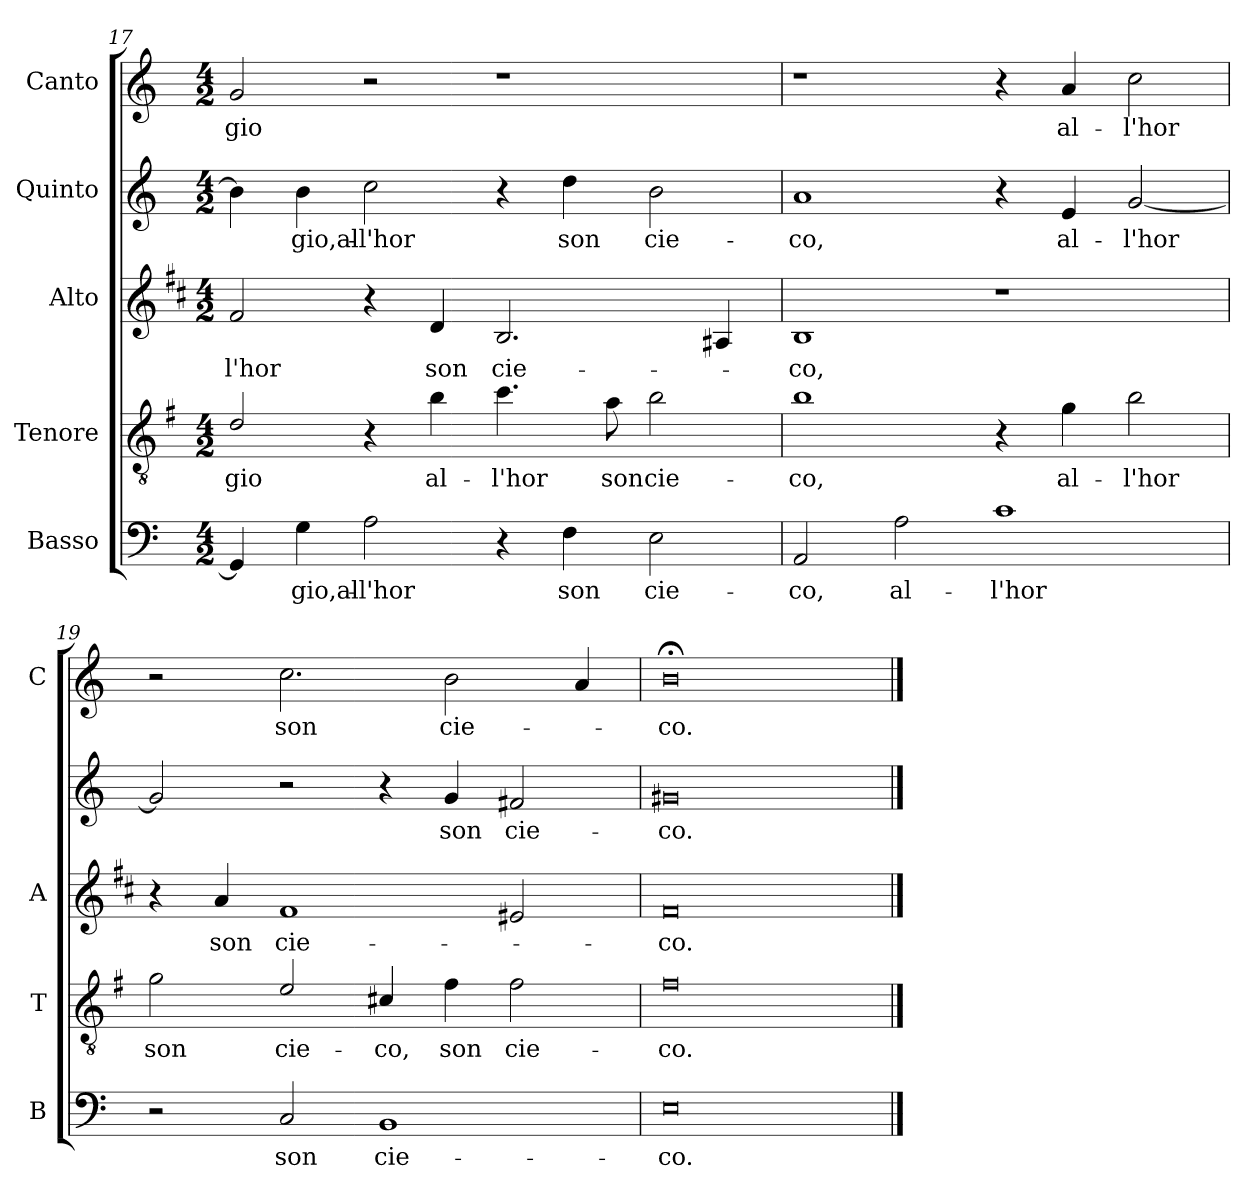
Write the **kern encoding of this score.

**kern	**text	**kern	**text	**kern	**text	**kern	**text	**kern	**text
*part5	*part5	*part4	*part4	*part3	*part3	*part2	*part2	*part1	*part1
*staff5	*staff5	*staff4	*staff4	*staff3	*staff3	*staff2	*staff2	*staff1	*staff1
*I"Basso	*	*I"Tenore	*	*I"Alto	*	*I"Quinto	*	*I"Canto	*
*I'B	*	*I'T	*	*I'A	*	*	*	*I'C	*
!!LO:LB:g=z
*clefF4	*	*clefGv2	*	*clefG2	*	*clefG2	*	*clefG2	*
*	*	*ITrd4c7	*	*ITrd1c2	*	*	*	*	*
*k[]	*	*k[]	*	*k[]	*	*k[]	*	*k[]	*
*C:	*	*C:	*	*C:	*	*C:	*	*C:	*
*M4/2	*	*M4/2	*	*M4/2	*	*M4/2	*	*M4/2	*
=17	=17	=17	=17	=17	=17	=17	=17	=17	=17
!	!	!	!LO:LY:b	!	!LO:LY:b	!	!	!	!LO:LY:b
4GG/]	.	2G/	-gio	2e/	-l'hor	4b\]	.	2g/	-gio
!	!LO:LY:b	!	!	!	!	!	!LO:LY:b	!	!
4G\	-gio,al-	.	.	.	.	4b\	-gio,al-	.	.
!	!LO:LY:b	!	!	!	!	!	!LO:LY:b	!	!
2A\	-l'hor	4r	.	4r	.	2cc\	-l'hor	2r	.
!	!	!	!LO:LY:b	!	!LO:LY:b	!	!	!	!
.	.	4e\	al-	4c/	son	.	.	.	.
!	!	!	!LO:LY:b	!	!LO:LY:b	!	!	!	!
4r	.	4.f\	-l'hor	2.A/	cie-	4r	.	1r	.
!	!LO:LY:b	!	!	!	!	!	!LO:LY:b	!	!
4F\	son	.	.	.	.	4dd\	son	.	.
!	!	!	!LO:LY:b	!	!	!	!	!	!
.	.	8d\	son	.	.	.	.	.	.
!	!LO:LY:b	!	!LO:LY:b	!	!	!	!LO:LY:b	!	!
2E\	cie-	2e\	cie-	.	.	2b\	cie-	.	.
.	.	.	.	4G#X/	.	.	.	.	.
=18	=18	=18	=18	=18	=18	=18	=18	=18	=18
!	!LO:LY:b	!	!LO:LY:b	!	!LO:LY:b	!	!LO:LY:b	!	!
2AA/	-co,	1e	-co,	1A	-co,	1a	-co,	1r	.
!	!LO:LY:b	!	!	!	!	!	!	!	!
2A\	al-	.	.	.	.	.	.	.	.
!	!LO:LY:b	!	!	!	!	!	!	!	!
1c	-l'hor	4r	.	1r	.	4r	.	4r	.
!	!	!	!LO:LY:b	!	!	!	!LO:LY:b	!	!LO:LY:b
.	.	4c\	al-	.	.	4e/	al-	4a/	al-
!	!	!	!LO:LY:b	!	!	!	!LO:LY:b	!	!LO:LY:b
.	.	2e\	-l'hor	.	.	[2g/	-l'hor	2cc\	-l'hor
=19	=19	=19	=19	=19	=19	=19	=19	=19	=19
!	!	!	!LO:LY:b	!	!	!	!	!	!
2r	.	2c\	son	4r	.	2g/]	.	2r	.
!	!	!	!	!	!LO:LY:b	!	!	!	!
.	.	.	.	4g/	son	.	.	.	.
!	!LO:LY:b	!	!LO:LY:b	!	!LO:LY:b	!	!	!	!LO:LY:b
2C/	son	2A/	cie-	1e	cie-	2r	.	2.cc\	son
!	!LO:LY:b	!	!LO:LY:b	!	!	!	!	!	!
1BB	cie-	4F#X/	-co,	.	.	4r	.	.	.
!	!	!	!LO:LY:b	!	!	!	!LO:LY:b	!	!LO:LY:b
.	.	4B\	son	.	.	4g/	son	2b\	cie-
!	!	!	!LO:LY:b	!	!	!	!LO:LY:b	!	!
.	.	2B\	cie-	2d#X/	.	2f#X/	cie-	.	.
.	.	.	.	.	.	.	.	4a/	.
=20	=20	=20	=20	=20	=20	=20	=20	=20	=20
!	!LO:LY:b	!	!LO:LY:b	!	!LO:LY:b	!	!LO:LY:b	!	!LO:LY:b
0E	-co.	0B	-co.	0e	-co.	0g#X	-co.	0b;<	-co.
==	==	==	==	==	==	==	==	==	==
*-	*-	*-	*-	*-	*-	*-	*-	*-	*-
